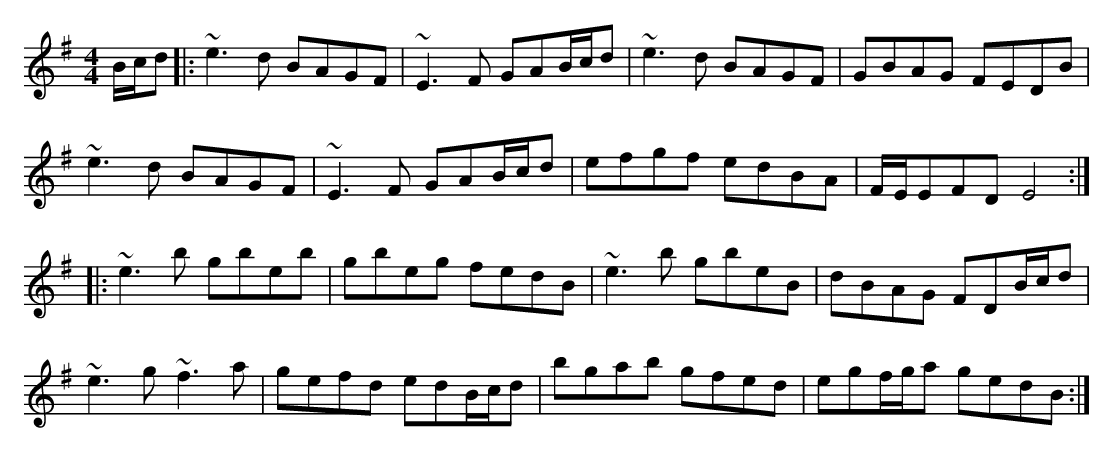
X:1
M:4/4
K:Emin
B/c/d|:~e3d BAGF|~E3F GAB/c/d|~e3d BAGF|GBAG FEDB|
~e3d BAGF|~E3F GAB/c/d|efgf edBA|F/E/EFD E4:|
|:~e3b gbeb|gbeg fedB|~e3b gbeB|dBAG FDB/c/d|
~e3g ~f3a|gefd edB/c/d|bgab gfed|egf/g/a gedB:|
